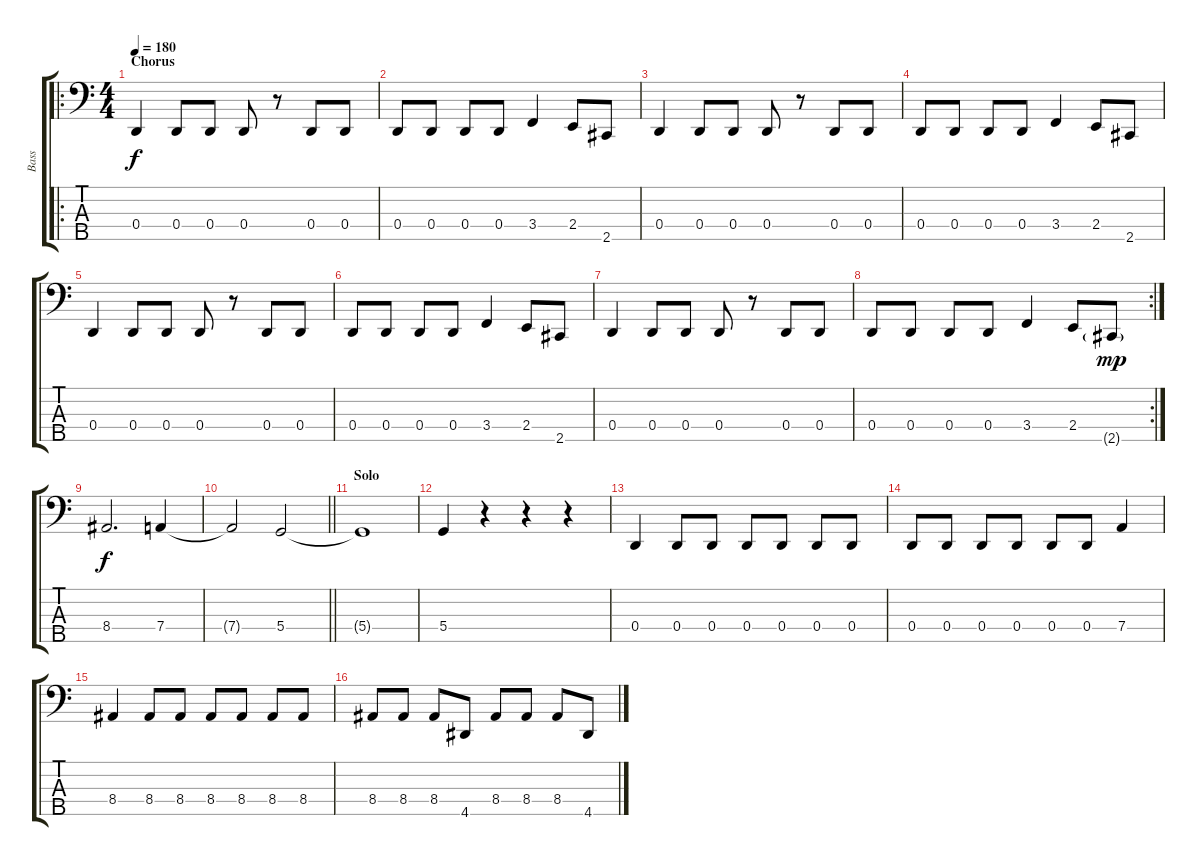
\track ("Bass" "Bass") {instrument electricbassfinger}
\staff {score tabs}
\tuning (G2 D2 A1 D1 B0) {hide}
\ro
\ts (4 4)
\section ("" "Chorus")
\tempo 180
\clef f4
\ks c
0.4.4{dy f} 0.4.8 0.4.8 0.4.8 r.8 0.4.8 0.4.8 |
0.4.8 0.4.8 0.4.8 0.4.8 3.4.4 2.4.8 2.5.8 |
0.4.4 0.4.8 0.4.8 0.4.8 r.8 0.4.8 0.4.8 |
0.4.8 0.4.8 0.4.8 0.4.8 3.4.4 2.4.8 2.5.8 |
0.4.4 0.4.8 0.4.8 0.4.8 r.8 0.4.8 0.4.8 |
0.4.8 0.4.8 0.4.8 0.4.8 3.4.4 2.4.8 2.5.8 |
0.4.4 0.4.8 0.4.8 0.4.8 r.8 0.4.8 0.4.8 |
\rc 2
0.4.8 0.4.8 0.4.8 0.4.8 3.4.4 2.4.8 2.5{g}.8{dy mp} |
8.4.2{d dy f} 7.4.4 |
\barLineRight lightlight
7.4{t}.2 5.4.2 |
\section ("" "Solo")
5.4{t}.1 |
5.4.4 r.4 r.4 r.4 |
0.4.4 0.4.8 0.4.8 0.4.8 0.4.8 0.4.8 0.4.8 |
0.4.8 0.4.8 0.4.8 0.4.8 0.4.8 0.4.8 7.4.4 |
8.4.4 8.4.8 8.4.8 8.4.8 8.4.8 8.4.8 8.4.8 |
8.4.8 8.4.8 8.4.8 4.5.8 8.4.8 8.4.8 8.4.8 4.5.8
